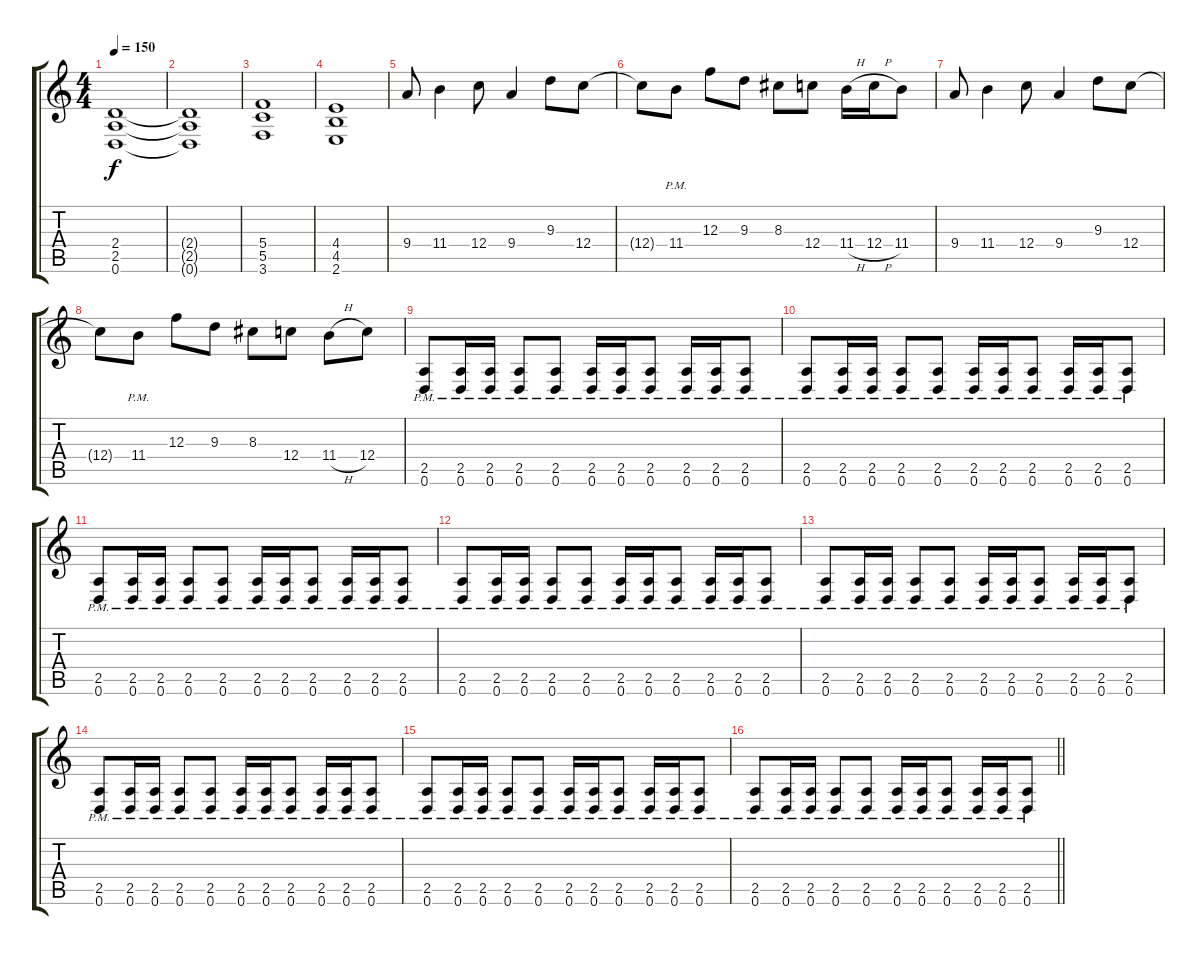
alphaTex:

\track "" {instrument overdrivenguitar}
\staff {score tabs}
\tuning (D4 A3 F3 C3 G2 D2) {hide}
\ts (4 4)
\tempo 150
\clef g2
\ks c
(2.4 2.5 0.6).1{dy f} |
(2.4{t} 2.5{t} 0.6{t}).1 |
(5.4 5.5 3.6).1 |
(4.4 4.5 2.6).1 |
9.4.8{instrument overdrivenguitar} 11.4.4 12.4.8 9.4.4 9.3.8 12.4.8 |
12.4{t}.8 11.4{pm}.8 12.3.8 9.3.8 8.3.8 12.4.8 11.4{h}.16 12.4{h}.16 11.4.8 |
9.4.8 11.4.4 12.4.8 9.4.4 9.3.8 12.4.8 |
12.4{t}.8 11.4{pm}.8 12.3.8 9.3.8 8.3.8 12.4.8 11.4{h}.8 12.4.8 |
(2.5{pm} 0.6{pm}).8{instrument overdrivenguitar} (2.5{pm} 0.6{pm}).16 (2.5{pm} 0.6{pm}).16 (2.5{pm} 0.6{pm}).8 (2.5{pm} 0.6{pm}).8 (2.5{pm} 0.6{pm}).16 (2.5{pm} 0.6{pm}).16 (2.5{pm} 0.6{pm}).8 (2.5{pm} 0.6{pm}).16 (2.5{pm} 0.6{pm}).16 (2.5{pm} 0.6{pm}).8 |
(2.5{pm} 0.6{pm}).8 (2.5{pm} 0.6{pm}).16 (2.5{pm} 0.6{pm}).16 (2.5{pm} 0.6{pm}).8 (2.5{pm} 0.6{pm}).8 (2.5{pm} 0.6{pm}).16 (2.5{pm} 0.6{pm}).16 (2.5{pm} 0.6{pm}).8 (2.5{pm} 0.6{pm}).16 (2.5{pm} 0.6{pm}).16 (2.5{pm} 0.6{pm}).8 |
(2.5{pm} 0.6{pm}).8 (2.5{pm} 0.6{pm}).16 (2.5{pm} 0.6{pm}).16 (2.5{pm} 0.6{pm}).8 (2.5{pm} 0.6{pm}).8 (2.5{pm} 0.6{pm}).16 (2.5{pm} 0.6{pm}).16 (2.5{pm} 0.6{pm}).8 (2.5{pm} 0.6{pm}).16 (2.5{pm} 0.6{pm}).16 (2.5{pm} 0.6{pm}).8 |
(2.5{pm} 0.6{pm}).8 (2.5{pm} 0.6{pm}).16 (2.5{pm} 0.6{pm}).16 (2.5{pm} 0.6{pm}).8 (2.5{pm} 0.6{pm}).8 (2.5{pm} 0.6{pm}).16 (2.5{pm} 0.6{pm}).16 (2.5{pm} 0.6{pm}).8 (2.5{pm} 0.6{pm}).16 (2.5{pm} 0.6{pm}).16 (2.5{pm} 0.6{pm}).8 |
(2.5{pm} 0.6{pm}).8 (2.5{pm} 0.6{pm}).16 (2.5{pm} 0.6{pm}).16 (2.5{pm} 0.6{pm}).8 (2.5{pm} 0.6{pm}).8 (2.5{pm} 0.6{pm}).16 (2.5{pm} 0.6{pm}).16 (2.5{pm} 0.6{pm}).8 (2.5{pm} 0.6{pm}).16 (2.5{pm} 0.6{pm}).16 (2.5{pm} 0.6{pm}).8 |
(2.5{pm} 0.6{pm}).8 (2.5{pm} 0.6{pm}).16 (2.5{pm} 0.6{pm}).16 (2.5{pm} 0.6{pm}).8 (2.5{pm} 0.6{pm}).8 (2.5{pm} 0.6{pm}).16 (2.5{pm} 0.6{pm}).16 (2.5{pm} 0.6{pm}).8 (2.5{pm} 0.6{pm}).16 (2.5{pm} 0.6{pm}).16 (2.5{pm} 0.6{pm}).8 |
(2.5{pm} 0.6{pm}).8 (2.5{pm} 0.6{pm}).16 (2.5{pm} 0.6{pm}).16 (2.5{pm} 0.6{pm}).8 (2.5{pm} 0.6{pm}).8 (2.5{pm} 0.6{pm}).16 (2.5{pm} 0.6{pm}).16 (2.5{pm} 0.6{pm}).8 (2.5{pm} 0.6{pm}).16 (2.5{pm} 0.6{pm}).16 (2.5{pm} 0.6{pm}).8 |
\barLineRight lightlight
(2.5{pm} 0.6{pm}).8 (2.5{pm} 0.6{pm}).16 (2.5{pm} 0.6{pm}).16 (2.5{pm} 0.6{pm}).8 (2.5{pm} 0.6{pm}).8 (2.5{pm} 0.6{pm}).16 (2.5{pm} 0.6{pm}).16 (2.5{pm} 0.6{pm}).8 (2.5{pm} 0.6{pm}).16 (2.5{pm} 0.6{pm}).16 (2.5{pm} 0.6{pm}).8
